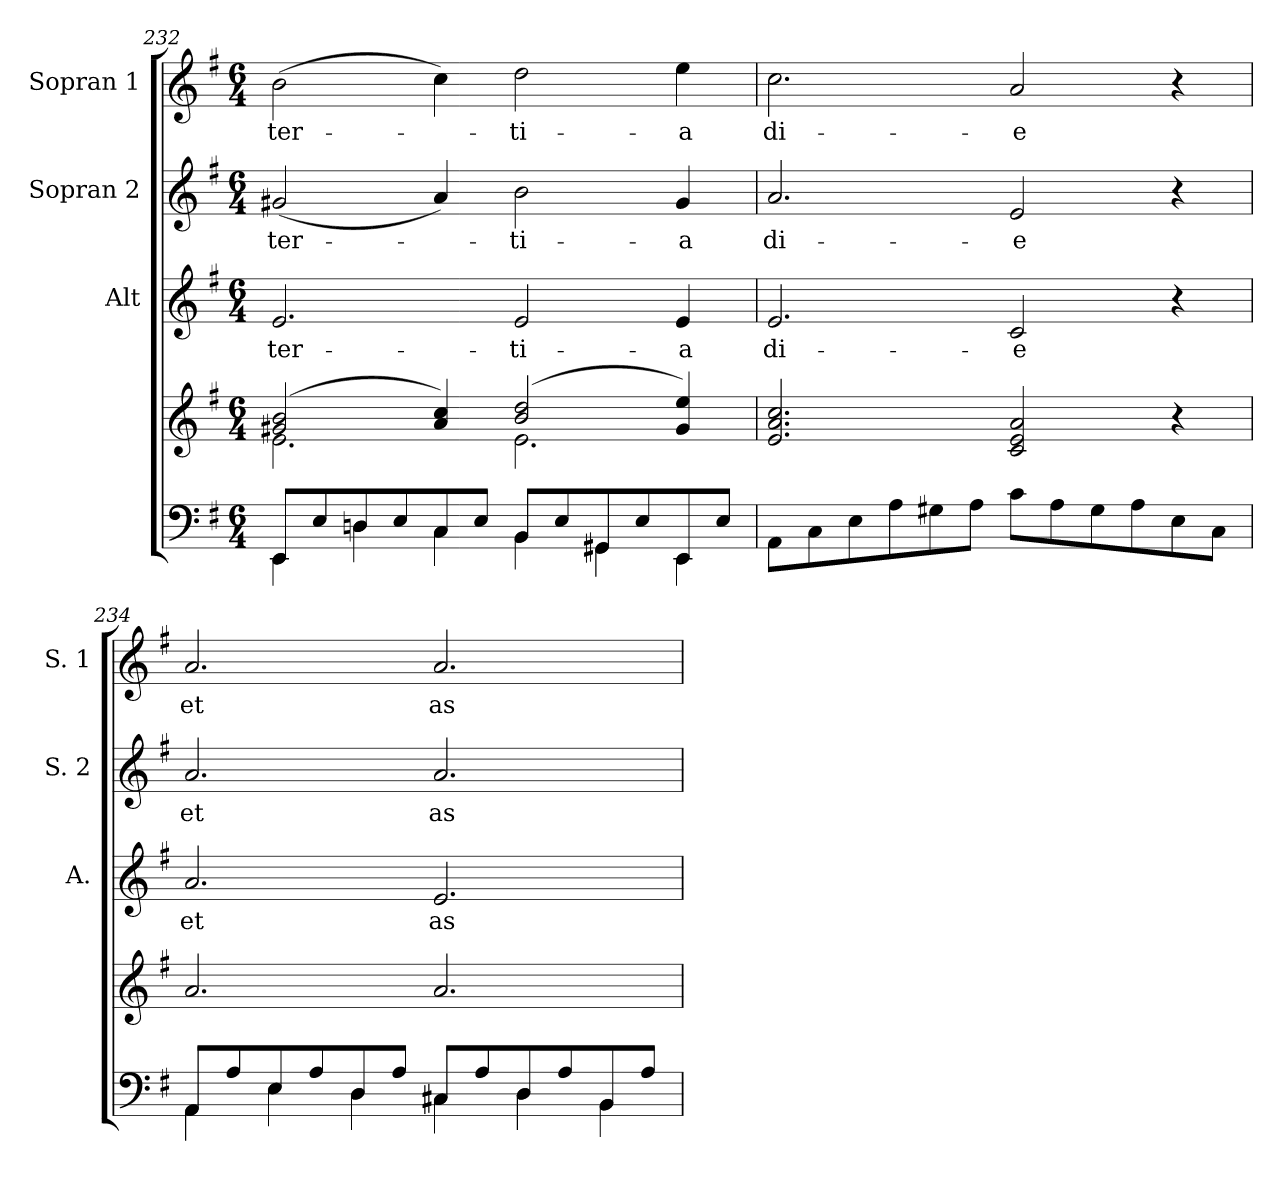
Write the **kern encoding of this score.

**kern	**kern	**kern	**text	**kern	**text	**kern	**text
*part4	*part4	*part3	*part3	*part2	*part2	*part1	*part1
*staff5	*staff4	*staff3	*staff3	*staff2	*staff2	*staff1	*staff1
*	*	*I"Alt	*	*I"Sopran 2	*	*I"Sopran 1	*
*	*	*I'A.	*	*I'S. 2	*	*I'S. 1	*
!!LO:LB:g=z
*clefF4	*clefG2	*clefG2	*	*clefG2	*	*clefG2	*
*k[f#]	*k[f#]	*k[f#]	*	*k[f#]	*	*k[f#]	*
*G:	*G:	*G:	*	*G:	*	*G:	*
*M6/4	*M6/4	*M6/4	*	*M6/4	*	*M6/4	*
=232	=232	=232	=232	=232	=232	=232	=232
*^	*^	*	*	*	*	*	*
!	!	!	!	!	!LO:LY:b	!	!LO:LY:b	!	!LO:LY:b
8EE/L	4EE\	(2g#X/ 2b/	2.e\	2.e/	ter-	(<2g#X/	ter-	(>2b\	ter-
8E/	.	.	.	.	.	.	.	.	.
8Dn/	4D\	.	.	.	.	.	.	.	.
8E/	.	.	.	.	.	.	.	.	.
8C/	4C\	4a/ 4cc/)	.	.	.	4a/)	.	4cc\)	.
8E/J	.	.	.	.	.	.	.	.	.
!	!	!	!	!	!LO:LY:b	!	!LO:LY:b	!	!LO:LY:b
8BB/L	4BB\	(2b/ 2dd/	2.e\	2e/	-ti-	2b\	-ti-	2dd\	-ti-
8E/	.	.	.	.	.	.	.	.	.
8GG#X/	4GG#\	.	.	.	.	.	.	.	.
8E/	.	.	.	.	.	.	.	.	.
!	!	!	!	!	!LO:LY:b	!	!LO:LY:b	!	!LO:LY:b
8EE/	4EE\	4g#/ 4ee/)	.	4e/	-a	4g#/	-a	4ee\	-a
8E/J	.	.	.	.	.	.	.	.	.
*v	*v	*	*	*	*	*	*	*	*
*	*v	*v	*	*	*	*	*	*
=233	=233	=233	=233	=233	=233	=233	=233
!	!	!	!LO:LY:b	!	!LO:LY:b	!	!LO:LY:b
8AA\L	2.e/ 2.a/ 2.cc/	2.e/	di-	2.a/	di-	2.cc\	di-
8C\	.	.	.	.	.	.	.
8E\	.	.	.	.	.	.	.
8A\	.	.	.	.	.	.	.
8G#X\	.	.	.	.	.	.	.
8A\J	.	.	.	.	.	.	.
!	!	!	!LO:LY:b	!	!LO:LY:b	!	!LO:LY:b
8c\L	2c/ 2e/ 2a/	2c/	-e	2e/	-e	2a/	-e
8A\	.	.	.	.	.	.	.
8G#\	.	.	.	.	.	.	.
8A\	.	.	.	.	.	.	.
8E\	4r	4r	.	4r	.	4r	.
8C\J	.	.	.	.	.	.	.
=234	=234	=234	=234	=234	=234	=234	=234
*^	*	*	*	*	*	*	*
!	!	!	!	!LO:LY:b	!	!LO:LY:b	!	!LO:LY:b
8AA/L	4AA\	2.a/	2.a/	et	2.a/	et	2.a/	et
8A/	.	.	.	.	.	.	.	.
8E/	4E\	.	.	.	.	.	.	.
8A/	.	.	.	.	.	.	.	.
8D/	4D\	.	.	.	.	.	.	.
8A/J	.	.	.	.	.	.	.	.
!	!	!	!	!LO:LY:b	!	!LO:LY:b	!	!LO:LY:b
8C#X/L	4C#\	2.a/	2.e/	as-	2.a/	as-	2.a/	as-
8A/	.	.	.	.	.	.	.	.
8D/	4D\	.	.	.	.	.	.	.
8A/	.	.	.	.	.	.	.	.
8BB/	4BB\	.	.	.	.	.	.	.
8A/J	.	.	.	.	.	.	.	.
*v	*v	*	*	*	*	*	*	*
=	=	=	=	=	=	=	=
*-	*-	*-	*-	*-	*-	*-	*-
